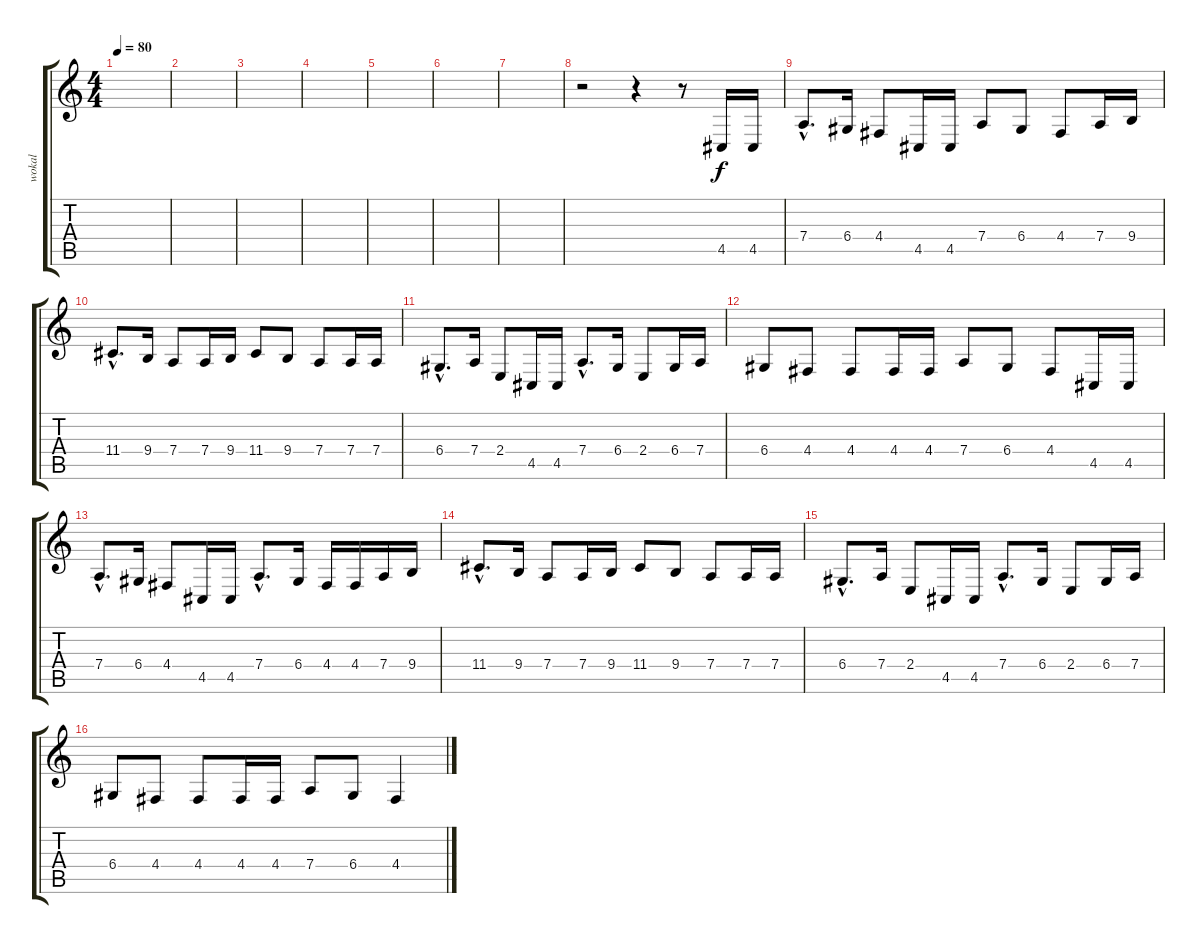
\track ("wokal" "wokal") {instrument frenchhorn}
\staff {score tabs}
\tuning (E4 B3 G3 D3 A2 E2) {hide}
\ts (4 4)
\tempo 80
\clef g2
\ks c
|
|
|
|
|
|
|
r.2 r.4 r.8 4.5.16 4.5.16 |
7.4{hac}.8{d} 6.4.16 4.4.8 4.5.16 4.5.16 7.4.8 6.4.8 4.4.8 7.4.16 9.4.16 |
11.4{hac}.8{d} 9.4.16 7.4.8 7.4.16 9.4.16 11.4.8 9.4.8 7.4.8 7.4.16 7.4.16 |
6.4{hac}.8{d} 7.4.16 2.4.8 4.5.16 4.5.16 7.4{hac}.8{d} 6.4.16 2.4.8 6.4.16 7.4.16 |
6.4.8 4.4.8 4.4.8 4.4.16 4.4.16 7.4.8 6.4.8 4.4.8 4.5.16 4.5.16 |
7.4{hac}.8{d} 6.4.16 4.4.8 4.5.16 4.5.16 7.4{hac}.8{d} 6.4.16 4.4.16 4.4.16 7.4.16 9.4.16 |
11.4{hac}.8{d} 9.4.16 7.4.8 7.4.16 9.4.16 11.4.8 9.4.8 7.4.8 7.4.16 7.4.16 |
6.4{hac}.8{d} 7.4.16 2.4.8 4.5.16 4.5.16 7.4{hac}.8{d} 6.4.16 2.4.8 6.4.16 7.4.16 |
6.4.8 4.4.8 4.4.8 4.4.16 4.4.16 7.4.8 6.4.8 4.4.4
